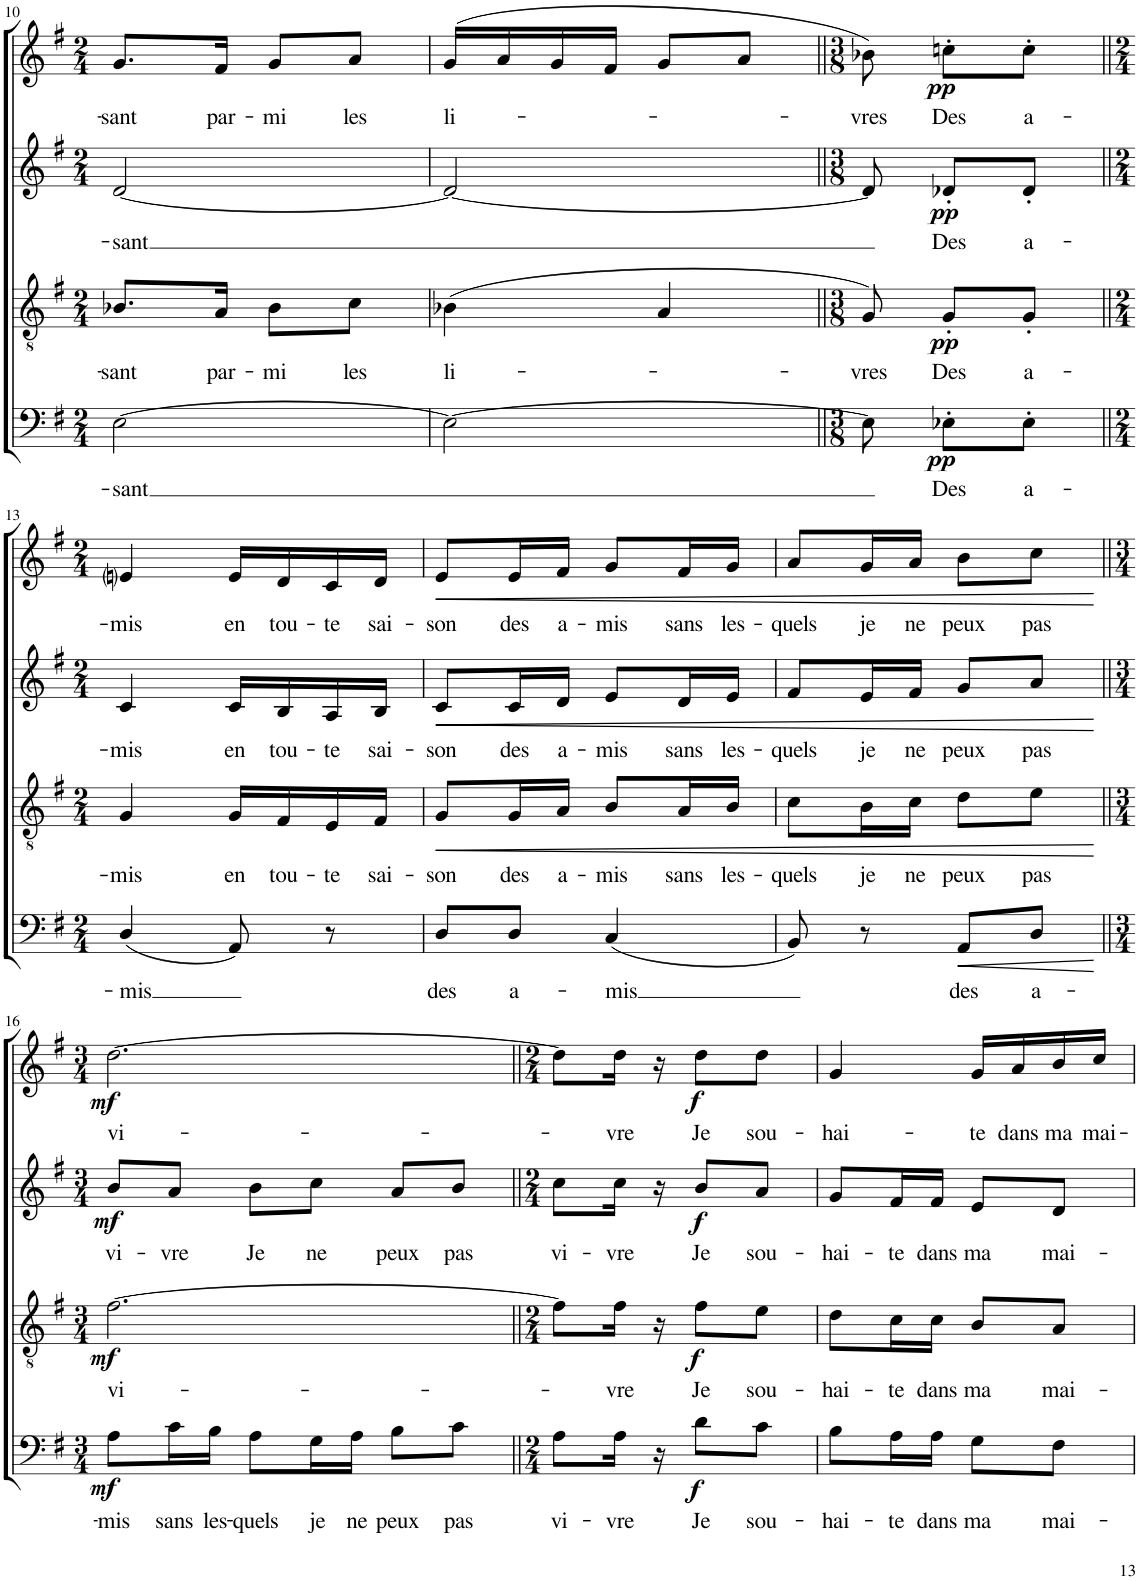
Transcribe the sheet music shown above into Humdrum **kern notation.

**kern	**text	**dynam	**kern	**text	**dynam	**kern	**text	**dynam	**kern	**text	**dynam
*part4	*part4	*part4	*part3	*part3	*part3	*part2	*part2	*part2	*part1	*part1	*part1
*staff4	*staff4	*staff4	*staff3	*staff3	*staff3	*staff2	*staff2	*staff2	*staff1	*staff1	*staff1
*I"Bass	*	*	*I"Tenor	*	*	*I"Alto	*	*	*I"Soprano	*	*
!!LO:PB:g=z
*clefF4	*	*	*clefGv2	*	*	*clefG2	*	*	*clefG2	*	*
*k[f#]	*	*	*k[f#]	*	*	*k[f#]	*	*	*k[f#]	*	*
*M2/4	*	*	*M2/4	*	*	*M2/4	*	*	*M2/4	*	*
=10	=10	=10	=10	=10	=10	=10	=10	=10	=10	=10	=10
!	!LO:LY:b	!	!	!LO:LY:b	!	!	!LO:LY:b	!	!	!LO:LY:b	!
[2E\	-sant	.	8.B-X/L	-sant	.	[2d/	-sant	.	8.g/L	-sant	.
!	!	!	!	!LO:LY:b	!	!	!	!	!	!LO:LY:b	!
.	.	.	16A/Jk	par-	.	.	.	.	16f#/Jk	par-	.
!	!	!	!	!LO:LY:b	!	!	!	!	!	!LO:LY:b	!
.	.	.	8B-\L	-mi	.	.	.	.	8g/L	-mi	.
!	!	!	!	!LO:LY:b	!	!	!	!	!	!LO:LY:b	!
.	.	.	8c\J	les	.	.	.	.	8a/J	les	.
=11	=11	=11	=11	=11	=11	=11	=11	=11	=11	=11	=11
!	!	!	!	!LO:LY:b	!	!	!	!	!	!LO:LY:b	!
2E\_	.	.	(4B-X\	li-	.	2d/_	.	.	(16g/LL	li-	.
.	.	.	.	.	.	.	.	.	16a/	.	.
.	.	.	.	.	.	.	.	.	16g/	.	.
.	.	.	.	.	.	.	.	.	16f#/JJ	.	.
.	.	.	4A/	.	.	.	.	.	8g/L	.	.
.	.	.	.	.	.	.	.	.	8a/J	.	.
=12||	=12||	=12||	=12||	=12||	=12||	=12||	=12||	=12||	=12||	=12||	=12||
*M3/8	*	*	*M3/8	*	*	*M3/8	*	*	*M3/8	*	*
!	!	!	!	!LO:LY:b	!	!	!	!	!	!LO:LY:b	!
8E\]	.	.	8G/)	-vres	.	8d/]	.	.	8b-X\)	-vres	.
!	!LO:LY:b	!LO:DY:b	!	!LO:LY:b	!LO:DY:b	!	!LO:LY:b	!LO:DY:b	!	!LO:LY:b	!LO:DY:b
8E-X'\L	Des	pp	8G'/L	Des	pp	8d-X'/L	Des	pp	8ccn'\L	Des	pp
!	!LO:LY:b	!	!	!LO:LY:b	!	!	!LO:LY:b	!	!	!LO:LY:b	!
8E-'\J	a-	.	8G'/J	a-	.	8d-'/J	a-	.	8cc'\J	a-	.
!!LO:LB:g=z
=13||	=13||	=13||	=13||	=13||	=13||	=13||	=13||	=13||	=13||	=13||	=13||
*M2/4	*	*	*M2/4	*	*	*M2/4	*	*	*M2/4	*	*
!	!LO:LY:b	!	!	!LO:LY:b	!	!	!LO:LY:b	!	!	!LO:LY:b	!
(4D/	-mis	.	4G/	-mis	.	4c/	-mis	.	4eni/	-mis	.
!	!	!	!	!LO:LY:b	!	!	!LO:LY:b	!	!	!LO:LY:b	!
8AA/)	.	.	16G/LL	en	.	16c/LL	en	.	16e/LL	en	.
!	!	!	!	!LO:LY:b	!	!	!LO:LY:b	!	!	!LO:LY:b	!
.	.	.	16F#/	tou-	.	16B/	tou-	.	16d/	tou-	.
!	!	!	!	!LO:LY:b	!	!	!LO:LY:b	!	!	!LO:LY:b	!
8r	.	.	16E/	-te	.	16A/	-te	.	16c/	-te	.
!	!	!	!	!LO:LY:b	!	!	!LO:LY:b	!	!	!LO:LY:b	!
.	.	.	16F#/JJ	sai-	.	16B/JJ	sai-	.	16d/JJ	sai-	.
=14	=14	=14	=14	=14	=14	=14	=14	=14	=14	=14	=14
!	!LO:LY:b	!	!	!LO:LY:b	!LO:HP:b	!	!LO:LY:b	!LO:HP:b	!	!LO:LY:b	!LO:HP:b
8D/L	des	.	8G/L	-son	<	8c/L	-son	<	8e/L	-son	<
!	!LO:LY:b	!	!	!LO:LY:b	!	!	!LO:LY:b	!	!	!LO:LY:b	!
8D/J	a-	.	16G/L	des	.	16c/L	des	.	16e/L	des	.
!	!	!	!	!LO:LY:b	!	!	!LO:LY:b	!	!	!LO:LY:b	!
.	.	.	16A/JJ	a-	.	16d/JJ	a-	.	16f#/JJ	a-	.
!	!LO:LY:b	!	!	!LO:LY:b	!	!	!LO:LY:b	!	!	!LO:LY:b	!
(4C/	-mis	.	8B/L	-mis	.	8e/L	-mis	.	8g/L	-mis	.
!	!	!	!	!LO:LY:b	!	!	!LO:LY:b	!	!	!LO:LY:b	!
.	.	.	16A/L	sans	.	16d/L	sans	.	16f#/L	sans	.
!	!	!	!	!LO:LY:b	!	!	!LO:LY:b	!	!	!LO:LY:b	!
.	.	.	16B/JJ	les-	.	16e/JJ	les-	.	16g/JJ	les-	.
=15	=15	=15	=15	=15	=15	=15	=15	=15	=15	=15	=15
!	!	!	!	!LO:LY:b	!	!	!LO:LY:b	!	!	!LO:LY:b	!
8BB/)	.	.	8c\L	-quels	.	8f#/L	-quels	.	8a/L	-quels	.
!	!	!	!	!LO:LY:b	!	!	!LO:LY:b	!	!	!LO:LY:b	!
8r	.	.	16B\L	je	.	16e/L	je	.	16g/L	je	.
!	!	!	!	!LO:LY:b	!	!	!LO:LY:b	!	!	!LO:LY:b	!
.	.	.	16c\JJ	ne	.	16f#/JJ	ne	.	16a/JJ	ne	.
!	!LO:LY:b	!LO:HP:b	!	!LO:LY:b	!	!	!LO:LY:b	!	!	!LO:LY:b	!
8AA/L	des	<	8d\L	peux	.	8g/L	peux	.	8b\L	peux	.
!	!LO:LY:b	!	!	!LO:LY:b	!	!	!LO:LY:b	!	!	!LO:LY:b	!
8D/J	a-	.	8e\J	pas	.	8a/J	pas	.	8cc\J	pas	.
.	.	[	.	.	[	.	.	[	.	.	[
!!LO:LB:g=z
=16||	=16||	=16||	=16||	=16||	=16||	=16||	=16||	=16||	=16||	=16||	=16||
*M3/4	*	*	*M3/4	*	*	*M3/4	*	*	*M3/4	*	*
!	!LO:LY:b	!LO:DY:b	!	!LO:LY:b	!LO:DY:b	!	!LO:LY:b	!LO:DY:b	!	!LO:LY:b	!LO:DY:b
8A\L	-mis	mf	[2.f#\	vi-	mf	8b/L	vi-	mf	[2.dd\	vi-	mf
!	!LO:LY:b	!	!	!	!	!	!LO:LY:b	!	!	!	!
16c\L	sans	.	.	.	.	8a/J	-vre	.	.	.	.
!	!LO:LY:b	!	!	!	!	!	!	!	!	!	!
16B\JJ	les-	.	.	.	.	.	.	.	.	.	.
!	!LO:LY:b	!	!	!	!	!	!LO:LY:b	!	!	!	!
8A\L	-quels	.	.	.	.	8b\L	Je	.	.	.	.
!	!LO:LY:b	!	!	!	!	!	!LO:LY:b	!	!	!	!
16G\L	je	.	.	.	.	8cc\J	ne	.	.	.	.
!	!LO:LY:b	!	!	!	!	!	!	!	!	!	!
16A\JJ	ne	.	.	.	.	.	.	.	.	.	.
!	!LO:LY:b	!	!	!	!	!	!LO:LY:b	!	!	!	!
8B\L	peux	.	.	.	.	8a/L	peux	.	.	.	.
!	!LO:LY:b	!	!	!	!	!	!LO:LY:b	!	!	!	!
8c\J	pas	.	.	.	.	8b/J	pas	.	.	.	.
=17||	=17||	=17||	=17||	=17||	=17||	=17||	=17||	=17||	=17||	=17||	=17||
*M2/4	*	*	*M2/4	*	*	*M2/4	*	*	*M2/4	*	*
!	!LO:LY:b	!	!	!	!	!	!LO:LY:b	!	!	!	!
8A\L	vi-	.	8f#\L]	.	.	8cc\L	vi-	.	8dd\L]	.	.
!	!LO:LY:b	!	!	!LO:LY:b	!	!	!LO:LY:b	!	!	!LO:LY:b	!
16A\Jk	-vre	.	16f#\Jk	-vre	.	16cc\Jk	-vre	.	16dd\Jk	-vre	.
16r	.	.	16r	.	.	16r	.	.	16r	.	.
!	!LO:LY:b	!LO:DY:b	!	!LO:LY:b	!LO:DY:b	!	!LO:LY:b	!LO:DY:b	!	!LO:LY:b	!LO:DY:b
8d\L	Je	f	8f#\L	Je	f	8b/L	Je	f	8dd\L	Je	f
!	!LO:LY:b	!	!	!LO:LY:b	!	!	!LO:LY:b	!	!	!LO:LY:b	!
8c\J	sou-	.	8e\J	sou-	.	8a/J	sou-	.	8dd\J	sou-	.
=18	=18	=18	=18	=18	=18	=18	=18	=18	=18	=18	=18
!	!LO:LY:b	!	!	!LO:LY:b	!	!	!LO:LY:b	!	!	!LO:LY:b	!
8B\L	-hai-	.	8d\L	-hai-	.	8g/L	-hai-	.	4g/	-hai-	.
!	!LO:LY:b	!	!	!LO:LY:b	!	!	!LO:LY:b	!	!	!	!
16A\L	-te	.	16c\L	-te	.	16f#/L	-te	.	.	.	.
!	!LO:LY:b	!	!	!LO:LY:b	!	!	!LO:LY:b	!	!	!	!
16A\JJ	dans	.	16c\JJ	dans	.	16f#/JJ	dans	.	.	.	.
!	!LO:LY:b	!	!	!LO:LY:b	!	!	!LO:LY:b	!	!	!LO:LY:b	!
8G\L	ma	.	8B/L	ma	.	8e/L	ma	.	16g/LL	-te	.
!	!	!	!	!	!	!	!	!	!	!LO:LY:b	!
.	.	.	.	.	.	.	.	.	16a/	dans	.
!	!LO:LY:b	!	!	!LO:LY:b	!	!	!LO:LY:b	!	!	!LO:LY:b	!
8F#\J	mai-	.	8A/J	mai-	.	8d/J	mai-	.	16b/	ma	.
!	!	!	!	!	!	!	!	!	!	!LO:LY:b	!
.	.	.	.	.	.	.	.	.	16cc/JJ	mai-	.
=	=	=	=	=	=	=	=	=	=	=	=
*-	*-	*-	*-	*-	*-	*-	*-	*-	*-	*-	*-
